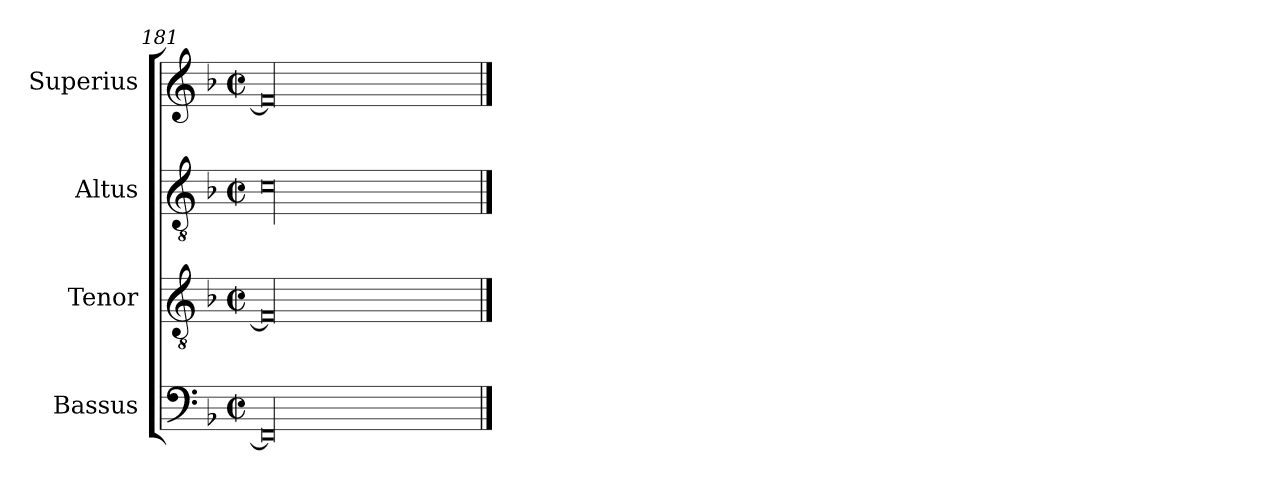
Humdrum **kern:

**kern	**kern	**kern	**kern
*part4	*part3	*part2	*part1
*staff4	*staff3	*staff2	*staff1
*I"Bassus	*I"Tenor	*I"Altus	*I"Superius
*I'B.	*I'T.	*I'A.	*I'S.
*clefF4	*clefGv2	*clefGv2	*clefG2
*	*ITrd7c12	*ITrd7c12	*
*k[b-]	*k[b-]	*k[b-]	*k[b-]
*F:	*F:	*F:	*F:
*M2/2	*M2/2	*M2/2	*M2/2
*met(c|)	*met(c|)	*met(c|)	*met(c|)
=181	=181	=181	=181
00FFi]	00FFi]	00Ci	00fi]
==	==	==	==
*-	*-	*-	*-
